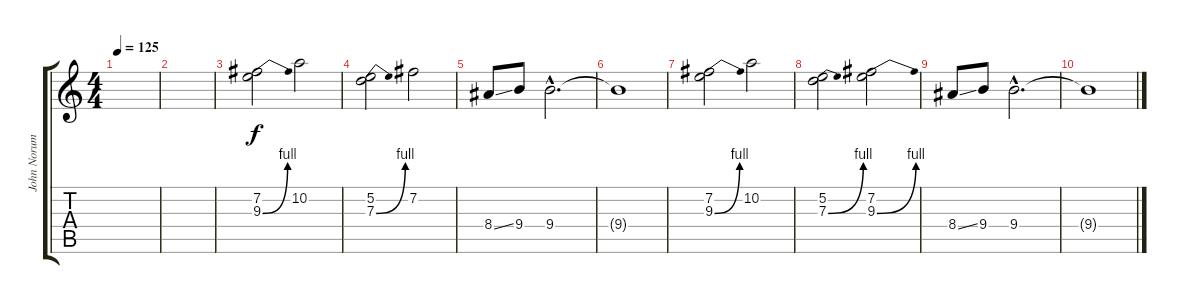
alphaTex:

\track ("John Norum Solo" "John Norum") {instrument distortionguitar}
\staff {score tabs}
\tuning (E4 B3 G3 D3 A2 E2) {hide}
\ts (4 4)
\tempo 125
\clef g2
\ks c
|
|
(7.2 9.3{be (bend 0 0 60 4)}).2 10.2.2 |
(5.2 7.3{be (bend 0 0 60 4)}).2 7.2.2 |
8.4{ss}.8 9.4.8 9.4{hac}.2{d} |
9.4{t}.1 |
(7.2 9.3{be (bend 0 0 60 4)}).2 10.2.2 |
(5.2 7.3{be (bend 0 0 60 4)}).2 (7.2 9.3{be (bend 0 0 60 4)}).2 |
8.4{ss}.8 9.4.8 9.4{hac}.2{d} |
9.4{t}.1
